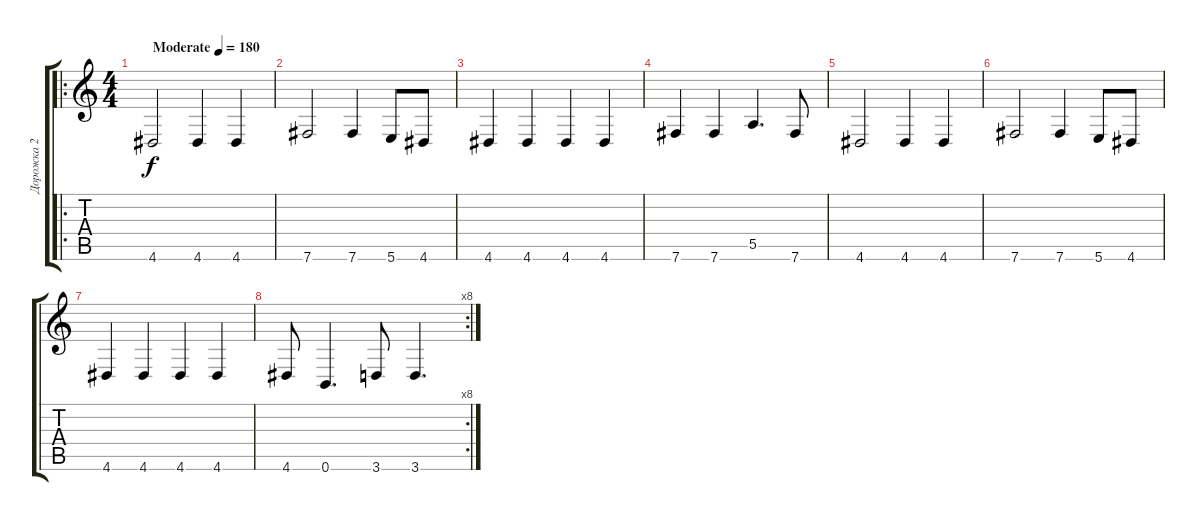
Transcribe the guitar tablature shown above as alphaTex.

\track ("Дорожка 2" "Дорожка 2") {mute instrument acousticguitarsteel}
\staff {score tabs}
\tuning (B3 Gb3 D3 A2 E2 B1) {hide}
\ro
\ts (4 4)
\tempo (180 "Moderate")
\clef g2
\ks c
4.6.2{dy f instrument acousticguitarsteel} 4.6.4 4.6.4 |
7.6.2 7.6.4 5.6.8 4.6.8 |
4.6.4 4.6.4 4.6.4 4.6.4 |
7.6.4 7.6.4 5.5.4{d} 7.6.8 |
4.6.2 4.6.4 4.6.4 |
7.6.2 7.6.4 5.6.8 4.6.8 |
4.6.4 4.6.4 4.6.4 4.6.4 |
\rc 8
4.6.8 0.6.4{d} 3.6.8 3.6.4{d}
